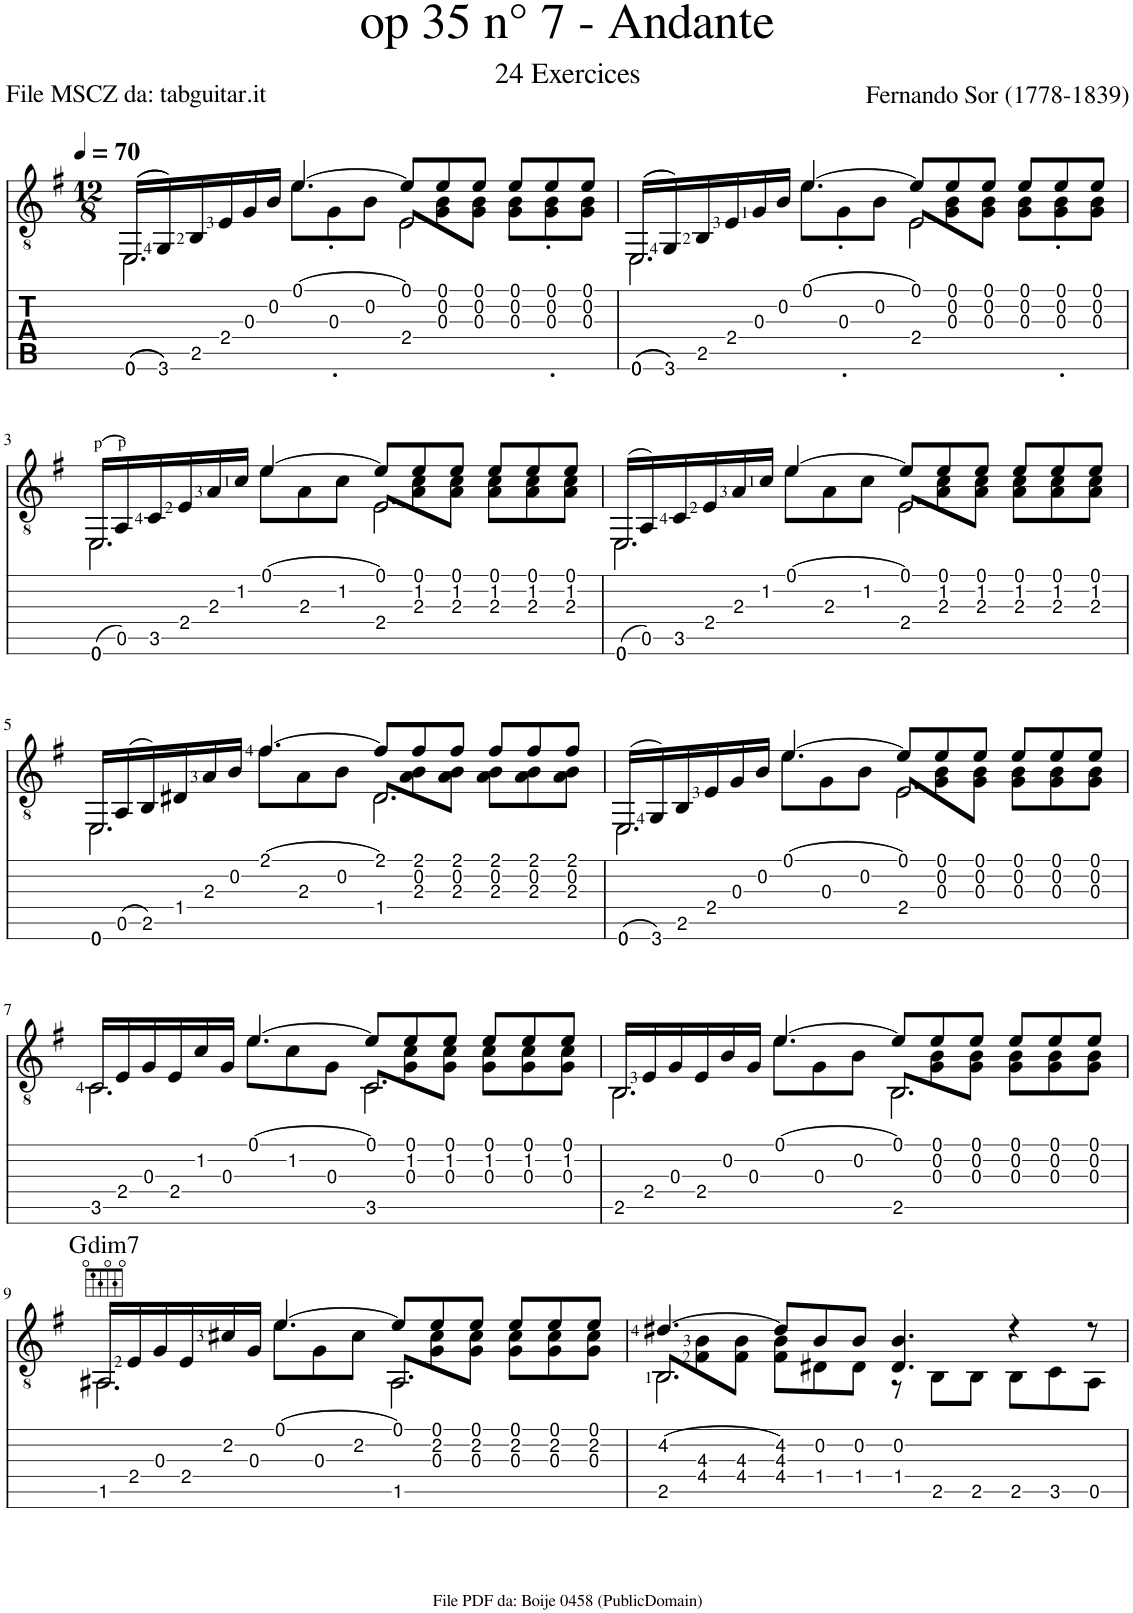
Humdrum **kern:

**kern	**kern	**harte
*part1	*part1	*part1
*staff2	*staff1	*
*I"Guitar	*	*
*I'Guit.	*	*
*stria6	*	*
*	*clefGv2	*
*k[f#]	*k[f#]	*
*M12/8	*M12/8	*
*MM70	*MM70	*
=1	=1	=1
*^	*	*
*	*^	*	*
*	*	*^	*	*
!	!	!	!	!LO:N:head=open	!
*	*	*	*	*^	*
*	*	*	*	*	*^	*
*	*	*	*	*	*	*^	*
16EELL	2.EE	4.ryy	2.ryy	((16EE/LL	2.EE\	4.ryy	2.ryy	.
16GG	.	.	.	16GG/))	.	.	.	.
16BB	.	.	.	16BB/	.	.	.	.
16E	.	.	.	16E/	.	.	.	.
16G	.	.	.	16G/	.	.	.	.
16BJJ	.	.	.	16B/JJ	.	.	.	.
[4.e	.	8eL	.	[4.e/	.	8e\L	.	.
.	.	8G'	.	.	.	8G'\	.	.
.	.	8BJ	.	.	.	8B\J	.	.
!	!	!	!	!	!LO:N:head=open	!	!	!
8eL]	8EL	2.ryy	2.E	8e/L]	8E/L	2.ryy	2.E\	.
8e	8G\ 8B\	.	.	8e/	8G\ 8B\	.	.	.
8eJ	8G\ 8B\J	.	.	8e/J	8G\ 8B\J	.	.	.
8eL	8G\ 8B\L	.	.	8e/L	8G\ 8B\L	.	.	.
8e	8G'\ 8B'\	.	.	8e/	8G\' 8B\'	.	.	.
8eJ	8G\ 8B\J	.	.	8e/J	8G\ 8B\J	.	.	.
=2	=2	=2	=2	=2	=2	=2	=2	=2
!LO:N:head=open	!	!	!	!LO:N:head=open	!	!	!	!
16EELL	2.EE	4.ryy	2.ryy	((16EE/LL	2.EE\	4.ryy	2.ryy	.
16GG	.	.	.	16GG/))	.	.	.	.
16BB	.	.	.	16BB/	.	.	.	.
16E	.	.	.	16E/	.	.	.	.
16G	.	.	.	16G/	.	.	.	.
16BJJ	.	.	.	16B/JJ	.	.	.	.
[4.e	.	8eL	.	[4.e/	.	8e\L	.	.
.	.	8G'	.	.	.	8G'\	.	.
.	.	8BJ	.	.	.	8B\J	.	.
!	!LO:N:head=open	!	!	!	!LO:N:head=open	!	!	!
8eL]	8EL	2.ryy	2.E	8e/L]	8E/L	2.ryy	2.E\	.
8e	8G\ 8B\	.	.	8e/	8G\ 8B\	.	.	.
8eJ	8G\ 8B\J	.	.	8e/J	8G\ 8B\J	.	.	.
8eL	8G\ 8B\L	.	.	8e/L	8G\ 8B\L	.	.	.
8e	8G'\ 8B'\	.	.	8e/	8G\' 8B\'	.	.	.
8eJ	8G\ 8B\J	.	.	8e/J	8G\ 8B\J	.	.	.
*	*	*v	*v	*	*	*	*	*
*	*	*	*	*v	*v	*v	*
!!LO:LB:g=z
=3	=3	=3	=3	=3	=3
!	!	!	!LO:N:head=open	!	!
*	*	*	*	*^	*
16EELL	2.EE	4.ryy	(16EE/LL	2.EE\	4.ryy	.
16AA	.	.	16AA/)	.	.	.
16C	.	.	16C/	.	.	.
16E	.	.	16E/	.	.	.
16A	.	.	16A/	.	.	.
16cJJ	.	.	16c/JJ	.	.	.
[4.e	.	8eL	[4.e/	.	8e\L	.
.	.	8A	.	.	8A\	.
.	.	8cJ	.	.	8c\J	.
!	!	!	!	!	!LO:N:head=open	!
8eL]	2.E	8EL	8e/L]	2.E\	8E/L	.
8e	.	8A\ 8c\	8e/	.	8A\ 8c\	.
8eJ	.	8A\ 8c\J	8e/J	.	8A\ 8c\J	.
8eL	.	8A\ 8c\L	8e/L	.	8A\ 8c\L	.
8e	.	8A\ 8c\	8e/	.	8A\ 8c\	.
8eJ	.	8A\ 8c\J	8e/J	.	8A\ 8c\J	.
=4	=4	=4	=4	=4	=4	=4
!LO:N:head=open	!	!	!LO:N:head=open	!	!	!
16EELL	2.EE	4.ryy	(16EE/LL	2.EE\	4.ryy	.
16AA	.	.	16AA/)	.	.	.
16C	.	.	16C/	.	.	.
16E	.	.	16E/	.	.	.
16A	.	.	16A/	.	.	.
16cJJ	.	.	16c/JJ	.	.	.
[4.e	.	8eL	[4.e/	.	8e\L	.
.	.	8A	.	.	8A\	.
.	.	8cJ	.	.	8c\J	.
!	!	!LO:N:head=open	!	!	!LO:N:head=open	!
8eL]	2.E	8EL	8e/L]	2.E\	8E/L	.
8e	.	8A\ 8c\	8e/	.	8A\ 8c\	.
8eJ	.	8A\ 8c\J	8e/J	.	8A\ 8c\J	.
8eL	.	8A\ 8c\L	8e/L	.	8A\ 8c\L	.
8e	.	8A\ 8c\	8e/	.	8A\ 8c\	.
8eJ	.	8A\ 8c\J	8e/J	.	8A\ 8c\J	.
!!LO:LB:g=z	!!	!!
=5	=5	=5	=5	=5	=5	=5
!	!	!	!LO:N:head=open	!	!	!
16EELL	4.ryy	2.EE	16EE/LL	4.ryy	2.EE\	.
16AA	.	.	(16AA/	.	.	.
16BB	.	.	16BB/)	.	.	.
16D#	.	.	16D#X/	.	.	.
16A	.	.	16A/	.	.	.
16BJJ	.	.	16B/JJ	.	.	.
[4.f#	8f#L	.	[4.f#/	8f#\L	.	.
.	8A	.	.	8A\	.	.
.	8BJ	.	.	8B\J	.	.
!	!	!	!	!LO:N:head=open	!	!
8f#L]	8D#L	2.D#	8f#/L]	8D#/L	2.D#\	.
8f#	8A\ 8B\	.	8f#/	8A\ 8B\	.	.
8f#J	8A\ 8B\J	.	8f#/J	8A\ 8B\J	.	.
8f#L	8A\ 8B\L	.	8f#/L	8A\ 8B\L	.	.
8f#	8A\ 8B\	.	8f#/	8A\ 8B\	.	.
8f#J	8A\ 8B\J	.	8f#/J	8A\ 8B\J	.	.
=6	=6	=6	=6	=6	=6	=6
!	!	!	!LO:N:head=open	!	!	!
16EELL	4.ryy	2.EE	(16EE/LL	4.ryy	2.EE\	.
16GG	.	.	16GG/)	.	.	.
16BB	.	.	16BB/	.	.	.
16E	.	.	16E/	.	.	.
16G	.	.	16G/	.	.	.
16BJJ	.	.	16B/JJ	.	.	.
[4.e	8eL	.	[4.e/	8e\L	.	.
.	8G	.	.	8G\	.	.
.	8BJ	.	.	8B\J	.	.
!	!	!	!	!LO:N:head=open	!	!
8eL]	8EL	2.E	8e/L]	8E/L	2.E\	.
8e	8G\ 8B\	.	8e/	8G\ 8B\	.	.
8eJ	8G\ 8B\J	.	8e/J	8G\ 8B\J	.	.
8eL	8G\ 8B\L	.	8e/L	8G\ 8B\L	.	.
8e	8G\ 8B\	.	8e/	8G\ 8B\	.	.
8eJ	8G\ 8B\J	.	8e/J	8G\ 8B\J	.	.
!!LO:LB:g=z	!!	!!
=7	=7	=7	=7	=7	=7	=7
!	!	!	!LO:N:head=open	!	!	!
16CLL	4.ryy	2.C	16C/LL	4.ryy	2.C\	.
16E	.	.	16E/	.	.	.
16G	.	.	16G/	.	.	.
16E	.	.	16E/	.	.	.
16c	.	.	16c/	.	.	.
16GJJ	.	.	16G/JJ	.	.	.
[4.e	8eL	.	[4.e/	8e\L	.	.
.	8c	.	.	8c\	.	.
.	8GJ	.	.	8G\J	.	.
!	!	!	!	!LO:N:head=open	!	!
8eL]	8CL	2.C	8e/L]	8C/L	2.C\	.
8e	8G\ 8c\	.	8e/	8G\ 8c\	.	.
8eJ	8G\ 8c\J	.	8e/J	8G\ 8c\J	.	.
8eL	8G\ 8c\L	.	8e/L	8G\ 8c\L	.	.
8e	8G\ 8c\	.	8e/	8G\ 8c\	.	.
8eJ	8G\ 8c\J	.	8e/J	8G\ 8c\J	.	.
=8	=8	=8	=8	=8	=8	=8
!	!	!	!LO:N:head=open	!	!	!
16BBLL	4.ryy	2.BB	16BB/LL	4.ryy	2.BB\	.
16E	.	.	16E/	.	.	.
16G	.	.	16G/	.	.	.
16E	.	.	16E/	.	.	.
16B	.	.	16B/	.	.	.
16GJJ	.	.	16G/JJ	.	.	.
[4.e	8eL	.	[4.e/	8e\L	.	.
.	8G	.	.	8G\	.	.
.	8BJ	.	.	8B\J	.	.
!	!	!	!	!LO:N:head=open	!	!
8eL]	8BBL	2.BB	8e/L]	8BB/L	2.BB\	.
8e	8G\ 8B\	.	8e/	8G\ 8B\	.	.
8eJ	8G\ 8B\J	.	8e/J	8G\ 8B\J	.	.
8eL	8G\ 8B\L	.	8e/L	8G\ 8B\L	.	.
8e	8G\ 8B\	.	8e/	8G\ 8B\	.	.
8eJ	8G\ 8B\J	.	8e/J	8G\ 8B\J	.	.
!!LO:LB:g=z	!!	!!
=9	=9	=9	=9	=9	=9	=9
!	!	!	!LO:N:head=open	!	!	!LO:H:kt=dim7
16AA#LL	4.ryy	2.AA#	16AA#X/LL	4.ryy	2.AA#\	G:dim7
16E	.	.	16E/	.	.	.
16G	.	.	16G/	.	.	.
16E	.	.	16E/	.	.	.
16c#	.	.	16c#X/	.	.	.
16GJJ	.	.	16G/JJ	.	.	.
[4.e	8eL	.	[4.e/	8e\L	.	.
.	8G	.	.	8G\	.	.
.	8c#J	.	.	8c#\J	.	.
!	!	!	!	!LO:N:head=open	!	!
8eL]	8AA#L	2.AA#	8e/L]	8AA#/L	2.AA#\	.
8e	8G\ 8c#\	.	8e/	8G\ 8c#\	.	.
8eJ	8G\ 8c#\J	.	8e/J	8G\ 8c#\J	.	.
8eL	8G\ 8c#\L	.	8e/L	8G\ 8c#\L	.	.
8e	8G\ 8c#\	.	8e/	8G\ 8c#\	.	.
8eJ	8G\ 8c#\J	.	8e/J	8G\ 8c#\J	.	.
=10	=10	=10	=10	=10	=10	=10
!	!	!	!	!LO:N:head=open	!	!
[4.d#	8BBL	2.BB	[4.d#X/	8BB/L	2.BB\	.
.	8F#\ 8B\	.	.	8F#\ 8B\	.	.
.	8F#\ 8B\J	.	.	8F#\ 8B\J	.	.
8d#L]	8F#\ 8B\L	.	8d#/L]	8F#\ 8B\L	.	.
8B	8D#	.	8B/	8D#X\	.	.
8BJ	8D#J	.	8B/J	8D#\J	.	.
4.D# 4.B	8r	2.ryy	4.D#/ 4.B/	8r	2.ryy	.
.	8BBL	.	.	8BB\L	.	.
.	8BBJ	.	.	8BB\J	.	.
4r	8BBL	.	4r	8BB\L	.	.
.	8C	.	.	8C\	.	.
8r	8AAJ	.	8r	8AA\J	.	.
*v	*v	*v	*	*	*	*
*	*v	*v	*v	*
=	=	=
*-	*-	*-
